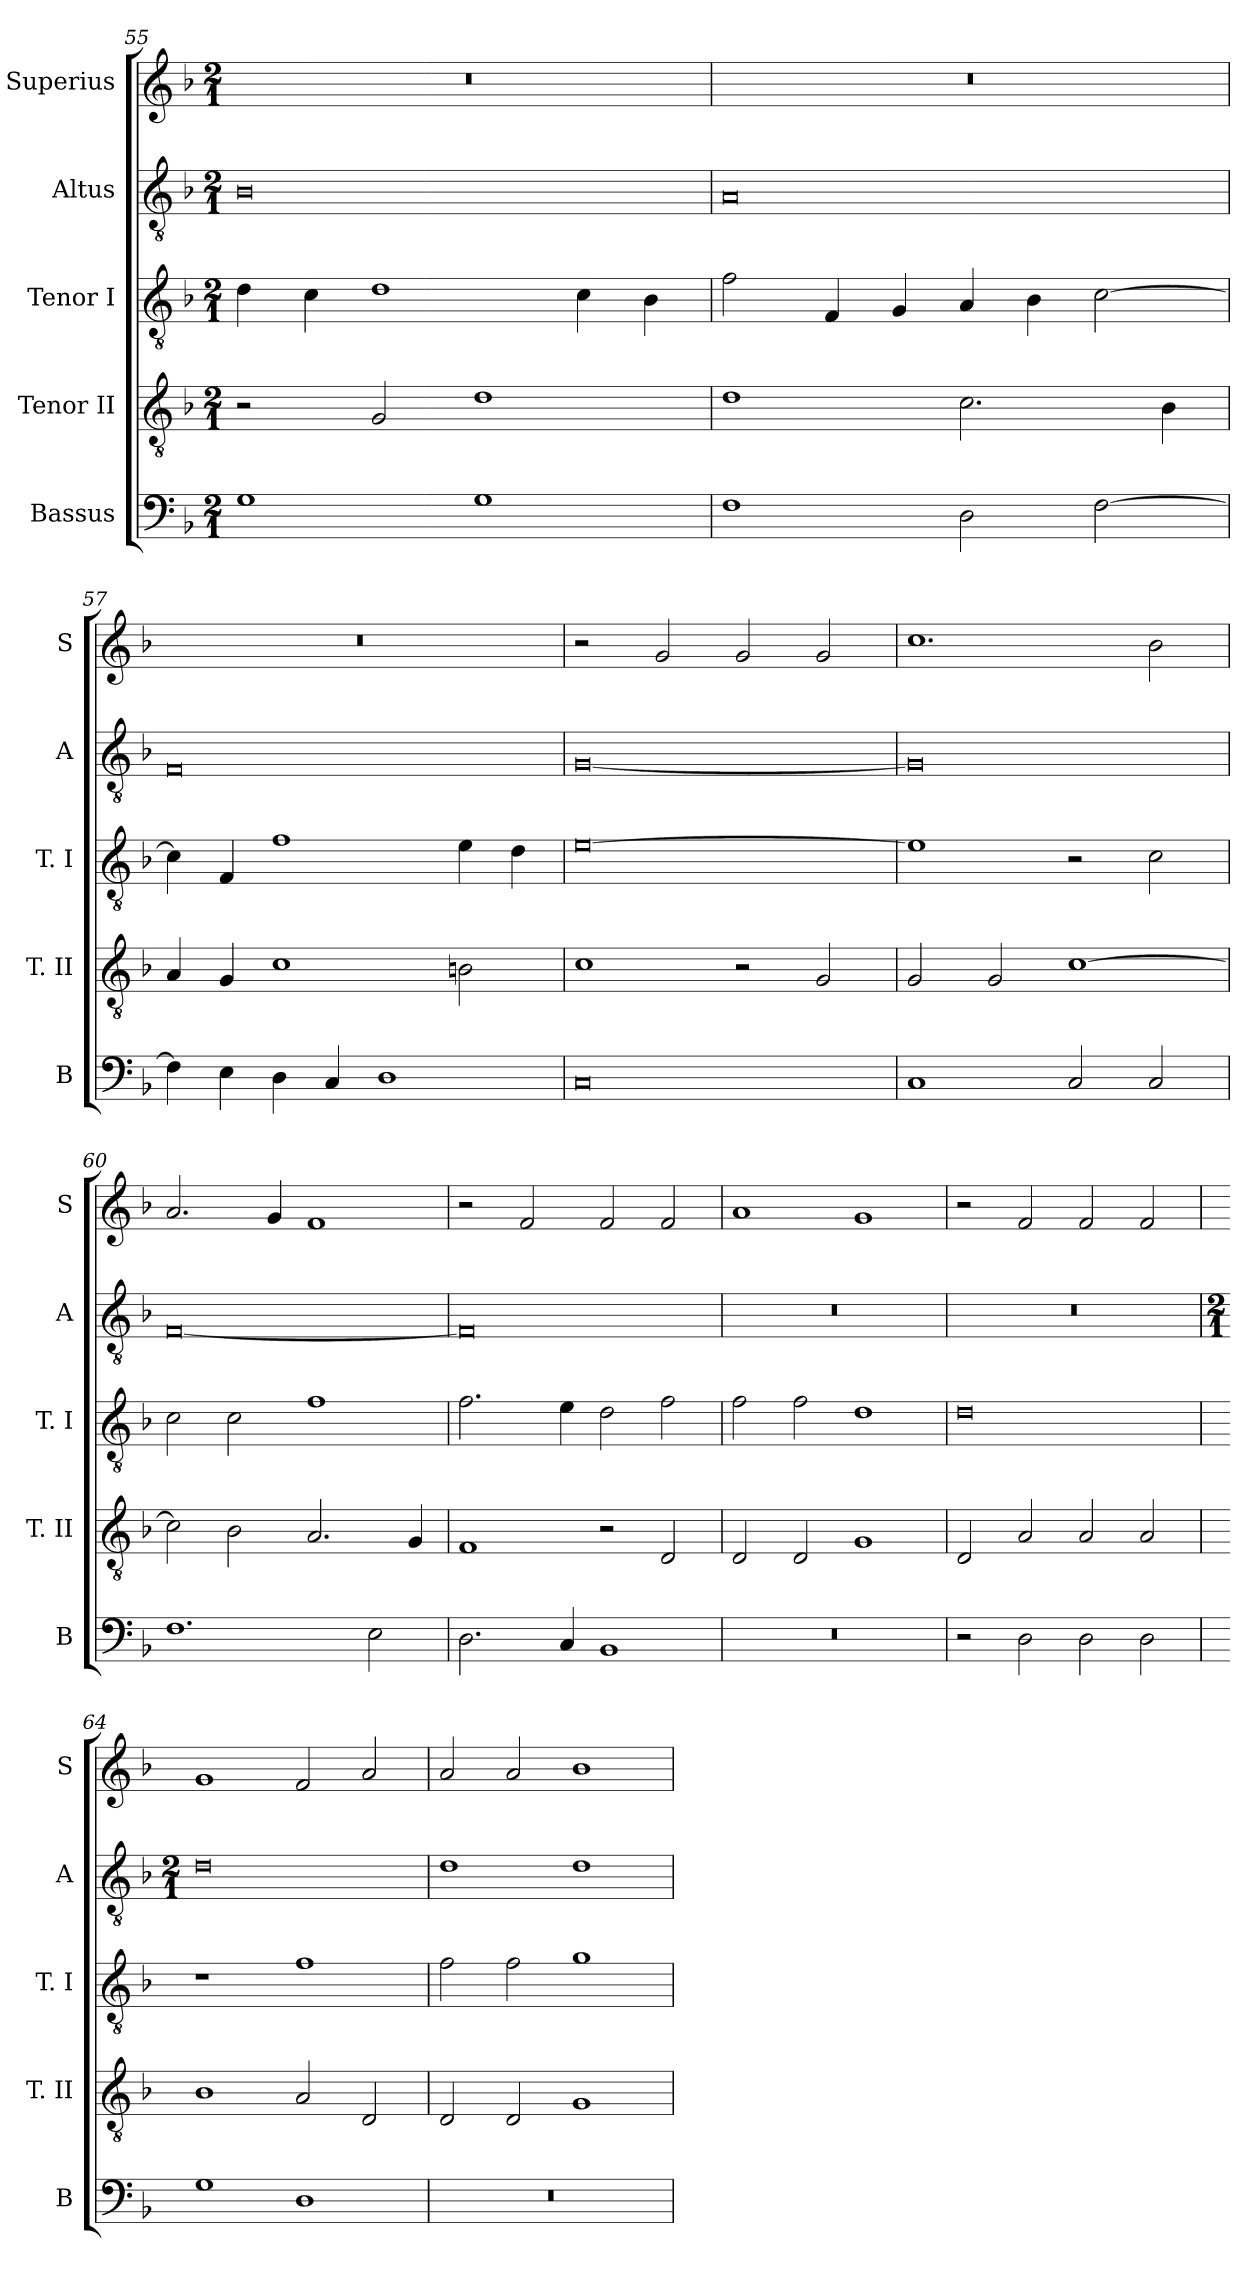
**kern	**kern	**kern	**kern	**kern
*part5	*part4	*part3	*part2	*part1
*staff5	*staff4	*staff3	*staff2	*staff1
*I"Bassus	*I"Tenor II	*I"Tenor I	*I"Altus	*I"Superius
*I'B	*I'T. II	*I'T. I	*I'A	*I'S
*clefF4	*clefGv2	*clefGv2	*clefGv2	*clefG2
*k[b-]	*k[b-]	*k[b-]	*k[b-]	*k[b-]
*F:	*F:	*F:	*F:	*F:
*M2/1	*M2/1	*M2/1	*M2/1	*M2/1
=55	=55	=55	=55	=55
1G	2r	4d	0B-	0r
.	.	4c	.	.
.	2G	1d	.	.
1G	1d	.	.	.
.	.	4c	.	.
.	.	4B-	.	.
=56	=56	=56	=56	=56
1F	1d	2f	0A	0r
.	.	4F	.	.
.	.	4G	.	.
2D	2.c	4A	.	.
.	.	4B-	.	.
[2F	.	[2c	.	.
.	4B-	.	.	.
=57	=57	=57	=57	=57
4F]	4A	4c]	0F	0r
4E	4G	4F	.	.
4D	1c	1f	.	.
4C	.	.	.	.
1D	.	.	.	.
.	2Bn	4e	.	.
.	.	4d	.	.
=58	=58	=58	=58	=58
0C	1c	[0e	[0G	2r
.	.	.	.	2g
.	2r	.	.	2g
.	2G	.	.	2g
=59	=59	=59	=59	=59
1C	2G	1e]	0G]	1.cc
.	2G	.	.	.
2C	[1c	2r	.	.
2C	.	2c	.	2b-
=60	=60	=60	=60	=60
1.F	2c]	2c	[0F	2.a
.	2B-	2c	.	.
.	.	.	.	4g
.	2.A	1f	.	1f
2E	.	.	.	.
.	4G	.	.	.
=61	=61	=61	=61	=61
2.D	1F	2.f	0F]	2r
.	.	.	.	2f
4C	.	4e	.	.
1BB-	2r	2d	.	2f
.	2D	2f	.	2f
=62	=62	=62	=62	=62
0r	2D	2f	0r	1a
.	2D	2f	.	.
.	1G	1d	.	1g
=63	=63	=63	=63	=63
2r	2D	0d	0r	2r
2D	2A	.	.	2f
2D	2A	.	.	2f
2D	2A	.	.	2f
=64	=64	=64	=64	=64
*	*	*	*M2/1	*
1G	1B-	1r	0d	1g
1D	2A	1f	.	2f
.	2D	.	.	2a
=65	=65	=65	=65	=65
0r	2D	2f	1d	2a
.	2D	2f	.	2a
.	1G	1g	1d	1b-
=	=	=	=	=
*-	*-	*-	*-	*-
